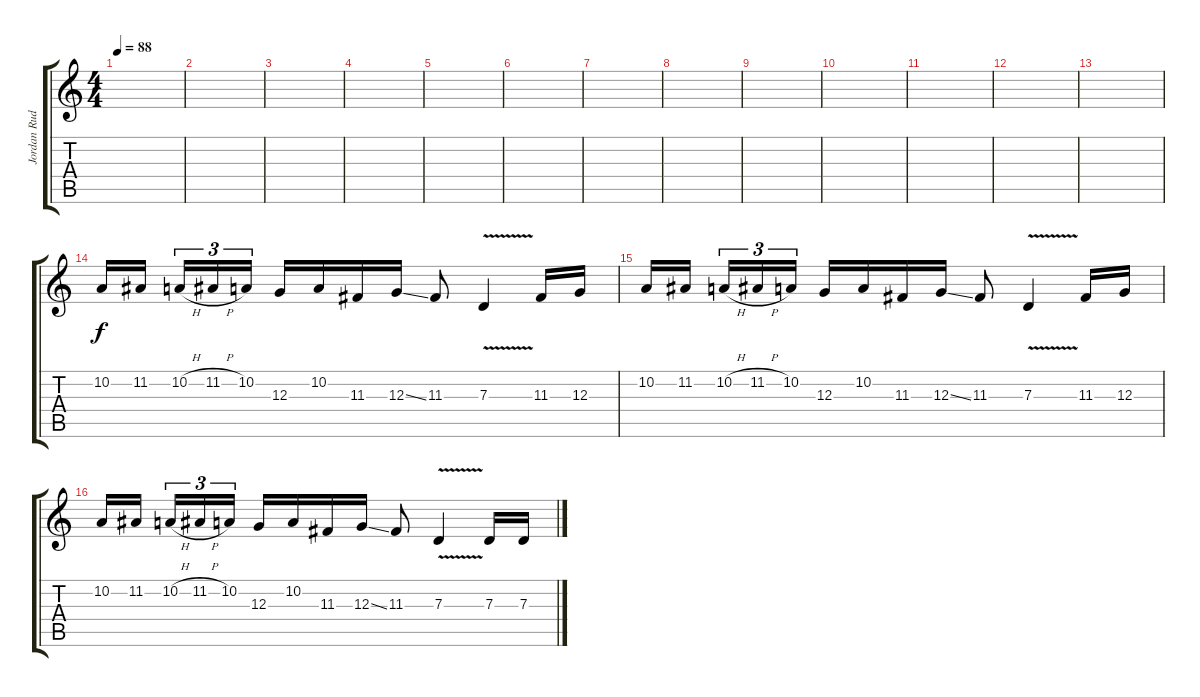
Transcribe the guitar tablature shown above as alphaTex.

\track ("Jordan Rudess" "Jordan Rud") {instrument sitar}
\staff {score tabs}
\tuning (E4 B3 G3 D3 A2 E2) {hide}
\ts (4 4)
\tempo 88
\clef g2
\ks c
|
|
|
|
|
|
|
|
|
|
|
|
|
10.2.16 11.2.16 10.2{h}.16{tu (3 2)} 11.2{h}.16{tu (3 2)} 10.2.16{tu (3 2)} 12.3.16 10.2.16 11.3.16 12.3{ss}.16 11.3.8 7.3{v}.4 11.3.16 12.3.16 |
10.2.16 11.2.16 10.2{h}.16{tu (3 2)} 11.2{h}.16{tu (3 2)} 10.2.16{tu (3 2)} 12.3.16 10.2.16 11.3.16 12.3{ss}.16 11.3.8 7.3{v}.4 11.3.16 12.3.16 |
10.2.16 11.2.16 10.2{h}.16{tu (3 2)} 11.2{h}.16{tu (3 2)} 10.2.16{tu (3 2)} 12.3.16 10.2.16 11.3.16 12.3{ss}.16 11.3.8 7.3{v}.4 7.3.16 7.3.16
